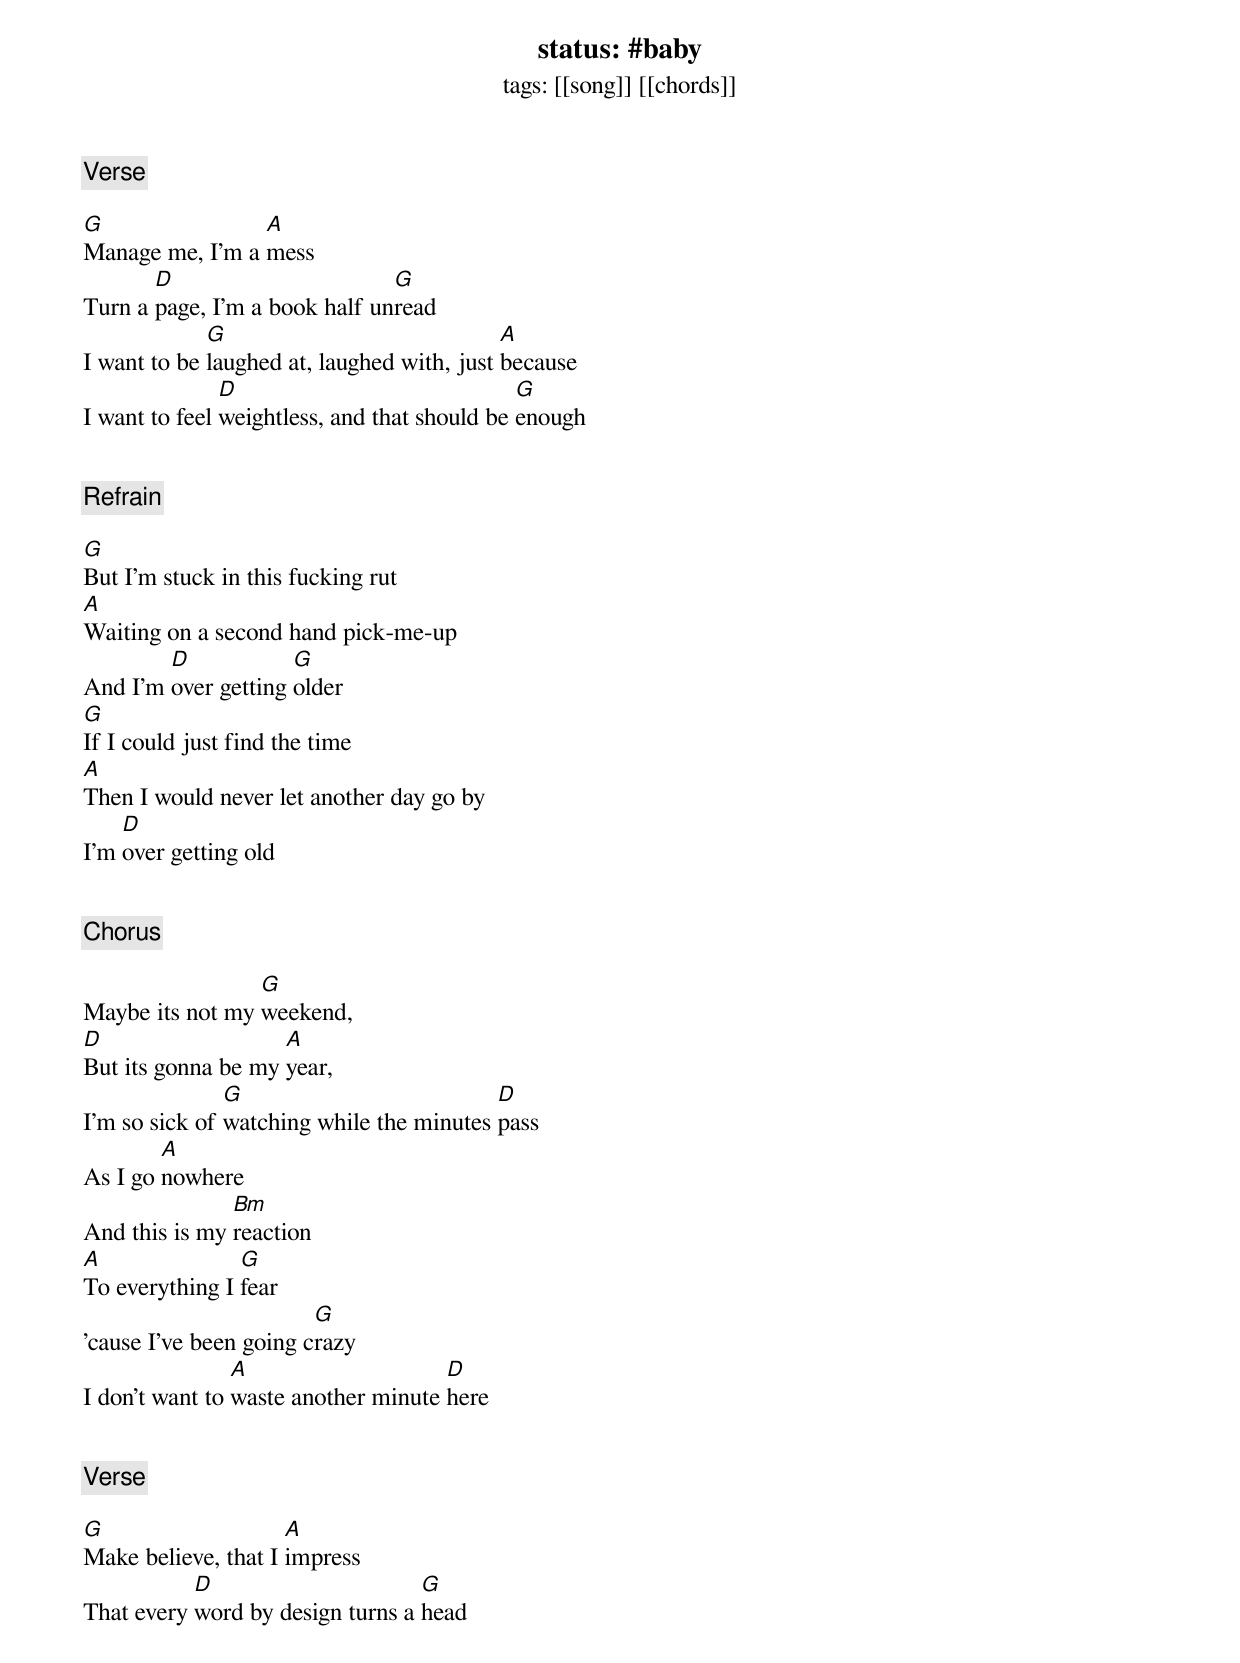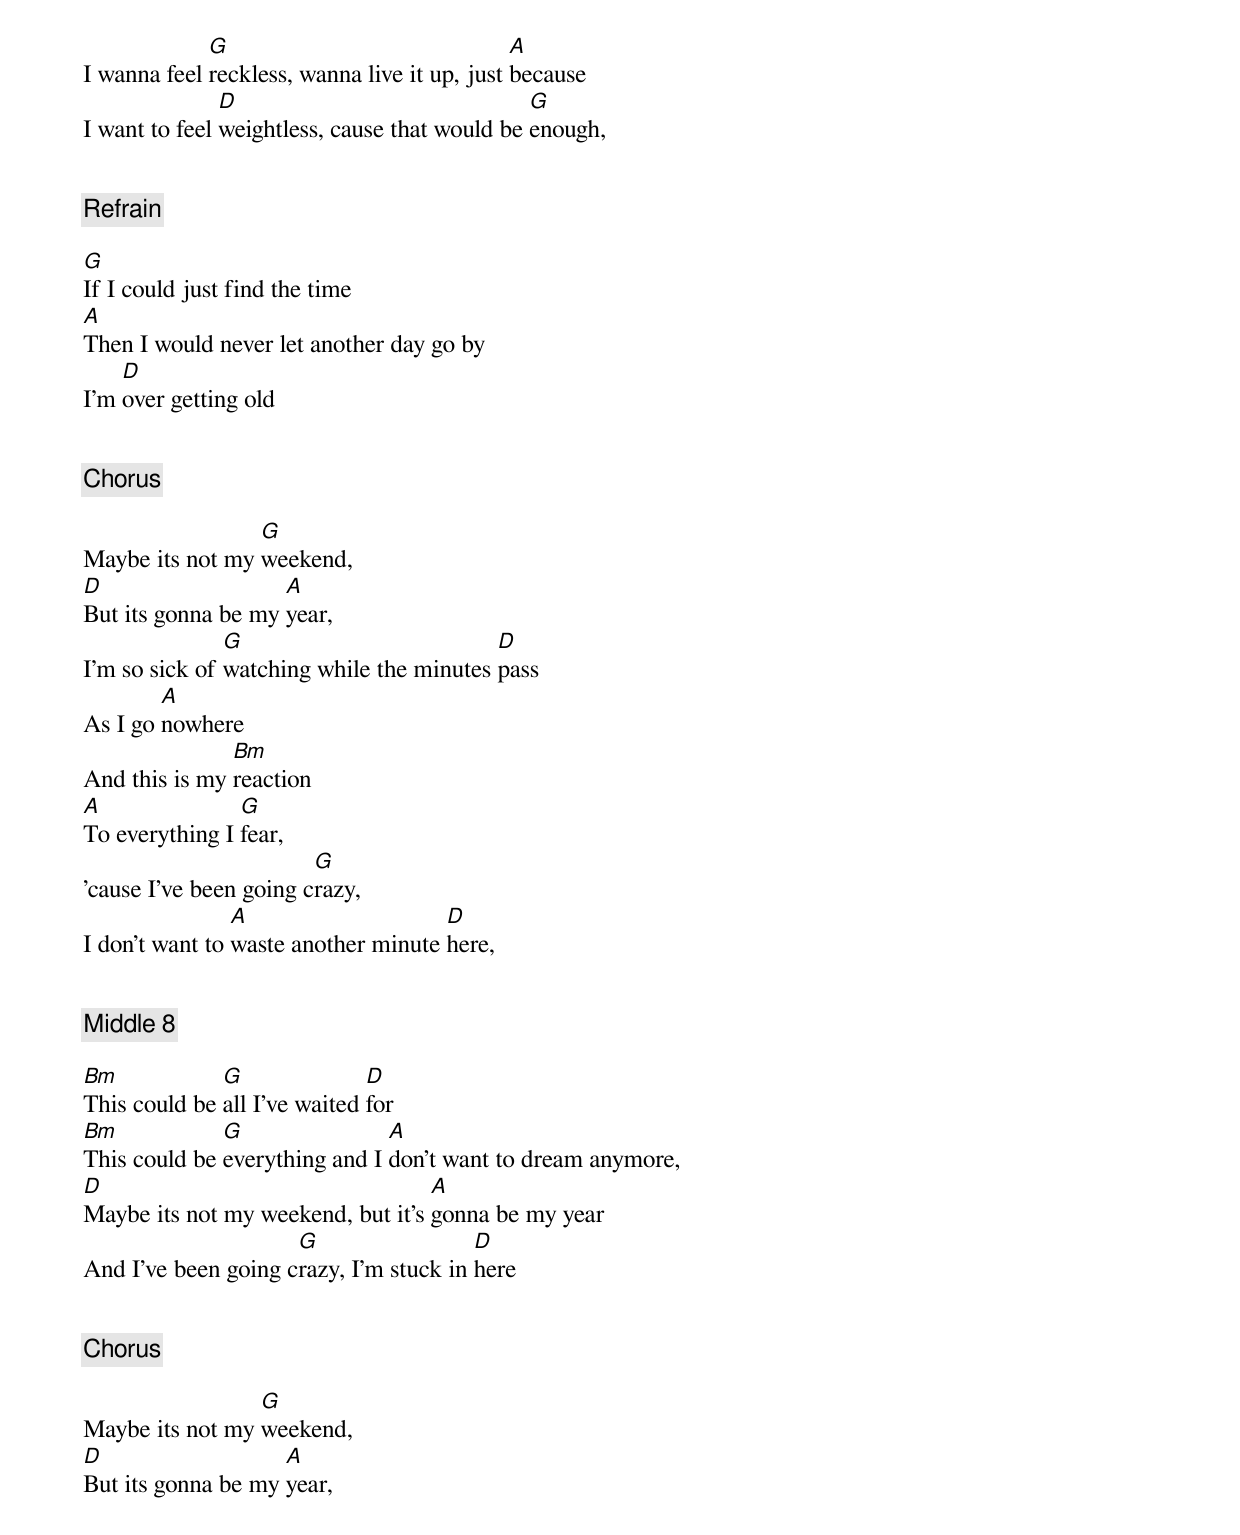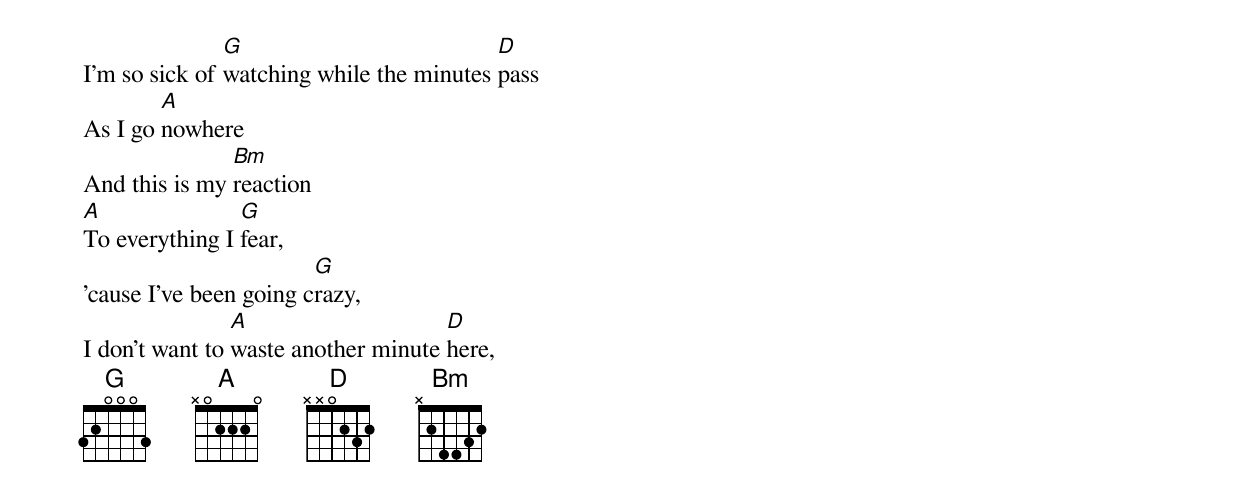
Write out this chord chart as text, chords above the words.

status: #baby
tags: [[song]] [[chords]]

[Verse]

G                A
Manage me, I'm a mess
       D                       G
Turn a page, I'm a book half unread
             G                              A
I want to be laughed at, laughed with, just because
               D                              G
I want to feel weightless, and that should be enough


[Refrain]

G
But I'm stuck in this fucking rut
A
Waiting on a second hand pick-me-up
        D            G
And I'm over getting older
G
If I could just find the time
A
Then I would never let another day go by
    D
I'm over getting old


[Chorus]

                 G
Maybe its not my weekend,
D                   A
But its gonna be my year,
               G                          D
I'm so sick of watching while the minutes pass
        A
As I go nowhere
               Bm
And this is my reaction
A               G
To everything I fear
                        G
'cause I've been going crazy
                A                    D
I don't want to waste another minute here


[Verse]

G                    A
Make believe, that I impress
           D                      G
That every word by design turns a head
             G                                A
I wanna feel reckless, wanna live it up, just because
               D                               G
I want to feel weightless, cause that would be enough,


[Refrain]

G
If I could just find the time
A
Then I would never let another day go by
    D
I'm over getting old


[Chorus]

                 G
Maybe its not my weekend,
D                   A
But its gonna be my year,
               G                          D
I'm so sick of watching while the minutes pass
        A
As I go nowhere
               Bm
And this is my reaction
A               G
To everything I fear,
                        G
'cause I've been going crazy,
                A                    D
I don't want to waste another minute here,


[Middle 8]

Bm            G               D
This could be all I've waited for
Bm            G                A
This could be everything and I don't want to dream anymore,
D                                  A
Maybe its not my weekend, but it's gonna be my year
                     G                  D
And I've been going crazy, I'm stuck in here


[Chorus]

                 G
Maybe its not my weekend,
D                   A
But its gonna be my year,
               G                          D
I'm so sick of watching while the minutes pass
        A
As I go nowhere
               Bm
And this is my reaction
A               G
To everything I fear,
                        G
'cause I've been going crazy,
                A                    D
I don't want to waste another minute here,
